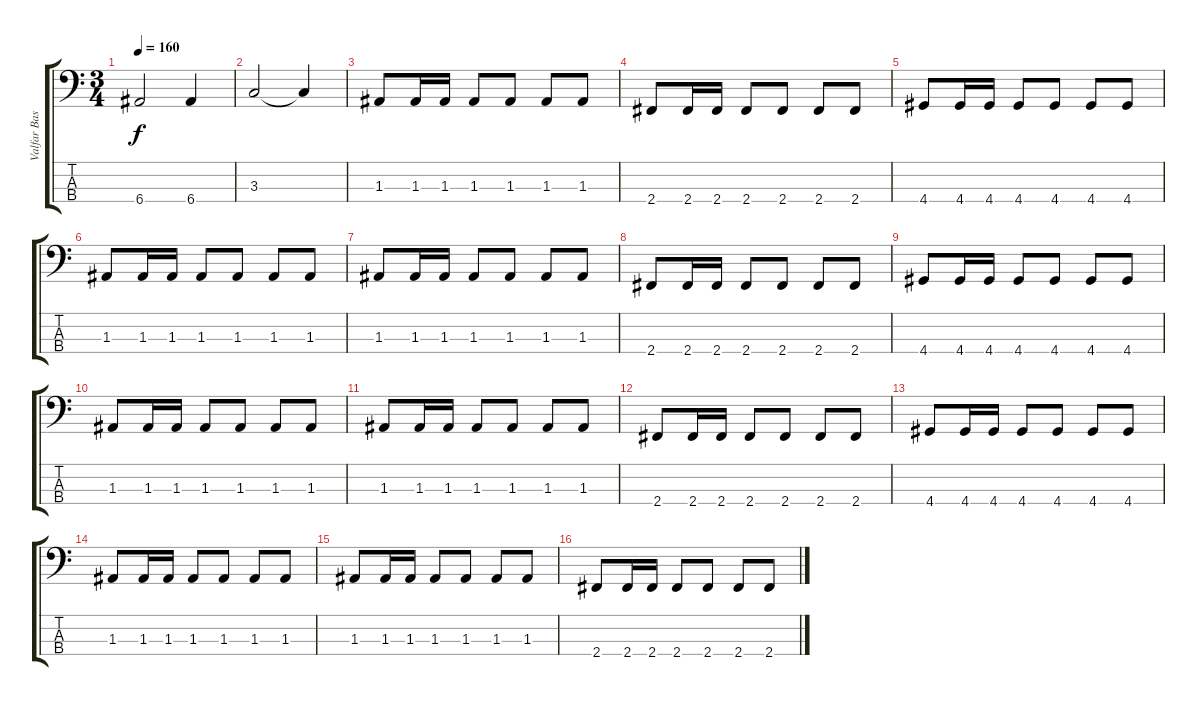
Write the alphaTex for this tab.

\track ("Valfar Bass" "Valfar Bas") {instrument electricbasspick}
\staff {score tabs}
\tuning (G2 D2 A1 E1) {hide}
\ts (3 4)
\tempo 160
\clef f4
\ks c
6.4.2{dy f} 6.4.4 |
3.3.2 3.3{t}.4 |
1.3.8 1.3.16 1.3.16 1.3.8 1.3.8 1.3.8 1.3.8 |
2.4.8 2.4.16 2.4.16 2.4.8 2.4.8 2.4.8 2.4.8 |
4.4.8 4.4.16 4.4.16 4.4.8 4.4.8 4.4.8 4.4.8 |
1.3.8 1.3.16 1.3.16 1.3.8 1.3.8 1.3.8 1.3.8 |
1.3.8 1.3.16 1.3.16 1.3.8 1.3.8 1.3.8 1.3.8 |
2.4.8 2.4.16 2.4.16 2.4.8 2.4.8 2.4.8 2.4.8 |
4.4.8 4.4.16 4.4.16 4.4.8 4.4.8 4.4.8 4.4.8 |
1.3.8 1.3.16 1.3.16 1.3.8 1.3.8 1.3.8 1.3.8 |
1.3.8 1.3.16 1.3.16 1.3.8 1.3.8 1.3.8 1.3.8 |
2.4.8 2.4.16 2.4.16 2.4.8 2.4.8 2.4.8 2.4.8 |
4.4.8 4.4.16 4.4.16 4.4.8 4.4.8 4.4.8 4.4.8 |
1.3.8 1.3.16 1.3.16 1.3.8 1.3.8 1.3.8 1.3.8 |
1.3.8 1.3.16 1.3.16 1.3.8 1.3.8 1.3.8 1.3.8 |
2.4.8 2.4.16 2.4.16 2.4.8 2.4.8 2.4.8 2.4.8
